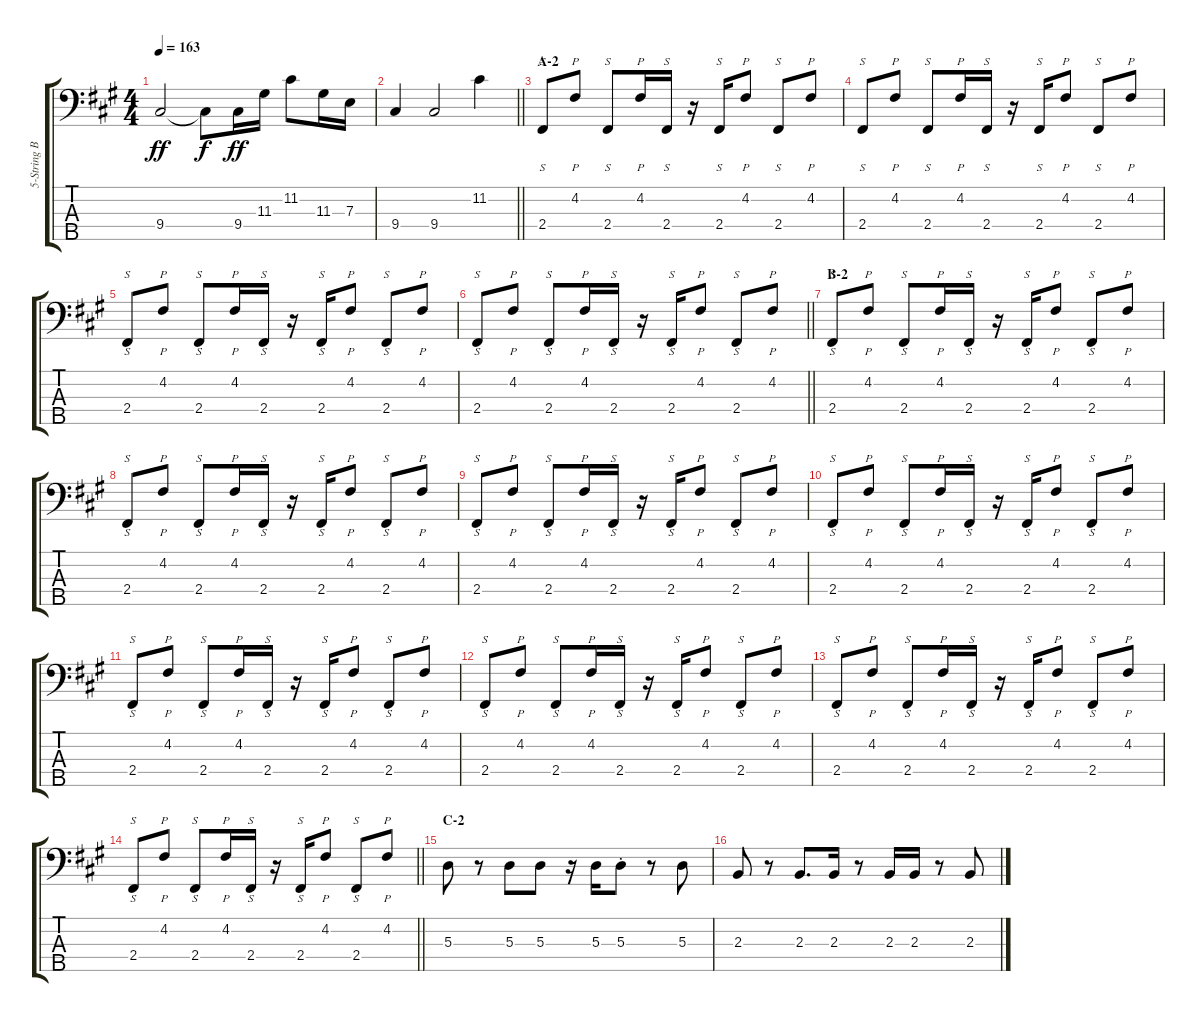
\track ("5-String Bass" "5-String B") {instrument slapbass1}
\staff {score tabs}
\tuning (G2 D2 A1 E1 B0) {hide}
\ts (4 4)
\tempo 163
\clef f4
\ks a
9.4.2{dy ff} 9.4{t}.8{dy f} 9.4.16{dy ff} 11.3.16 11.2.8 11.3.16 7.3.16 |
\barLineRight lightlight
9.4.4 9.4.2 11.2.4 |
\section ("" "A-2")
2.4.8{s} 4.2.8{p} 2.4.8{s} 4.2.16{p} 2.4.16{s} r.16 2.4.16{s} 4.2.8{p} 2.4.8{s} 4.2.8{p} |
2.4.8{s} 4.2.8{p} 2.4.8{s} 4.2.16{p} 2.4.16{s} r.16 2.4.16{s} 4.2.8{p} 2.4.8{s} 4.2.8{p} |
2.4.8{s} 4.2.8{p} 2.4.8{s} 4.2.16{p} 2.4.16{s} r.16 2.4.16{s} 4.2.8{p} 2.4.8{s} 4.2.8{p} |
\barLineRight lightlight
2.4.8{s} 4.2.8{p} 2.4.8{s} 4.2.16{p} 2.4.16{s} r.16 2.4.16{s} 4.2.8{p} 2.4.8{s} 4.2.8{p} |
\section ("" "B-2")
2.4.8{s} 4.2.8{p} 2.4.8{s} 4.2.16{p} 2.4.16{s} r.16 2.4.16{s} 4.2.8{p} 2.4.8{s} 4.2.8{p} |
2.4.8{s} 4.2.8{p} 2.4.8{s} 4.2.16{p} 2.4.16{s} r.16 2.4.16{s} 4.2.8{p} 2.4.8{s} 4.2.8{p} |
2.4.8{s} 4.2.8{p} 2.4.8{s} 4.2.16{p} 2.4.16{s} r.16 2.4.16{s} 4.2.8{p} 2.4.8{s} 4.2.8{p} |
2.4.8{s} 4.2.8{p} 2.4.8{s} 4.2.16{p} 2.4.16{s} r.16 2.4.16{s} 4.2.8{p} 2.4.8{s} 4.2.8{p} |
2.4.8{s} 4.2.8{p} 2.4.8{s} 4.2.16{p} 2.4.16{s} r.16 2.4.16{s} 4.2.8{p} 2.4.8{s} 4.2.8{p} |
2.4.8{s} 4.2.8{p} 2.4.8{s} 4.2.16{p} 2.4.16{s} r.16 2.4.16{s} 4.2.8{p} 2.4.8{s} 4.2.8{p} |
2.4.8{s} 4.2.8{p} 2.4.8{s} 4.2.16{p} 2.4.16{s} r.16 2.4.16{s} 4.2.8{p} 2.4.8{s} 4.2.8{p} |
\barLineRight lightlight
2.4.8{s} 4.2.8{p} 2.4.8{s} 4.2.16{p} 2.4.16{s} r.16 2.4.16{s} 4.2.8{p} 2.4.8{s} 4.2.8{p} |
\section ("" "C-2")
5.3.8 r.8 5.3.8 5.3.8 r.16 5.3.16 5.3{st}.8 r.8 5.3.8 |
2.3.8 r.8 2.3.8{d} 2.3.16 r.8 2.3.16 2.3.16 r.8 2.3.8
